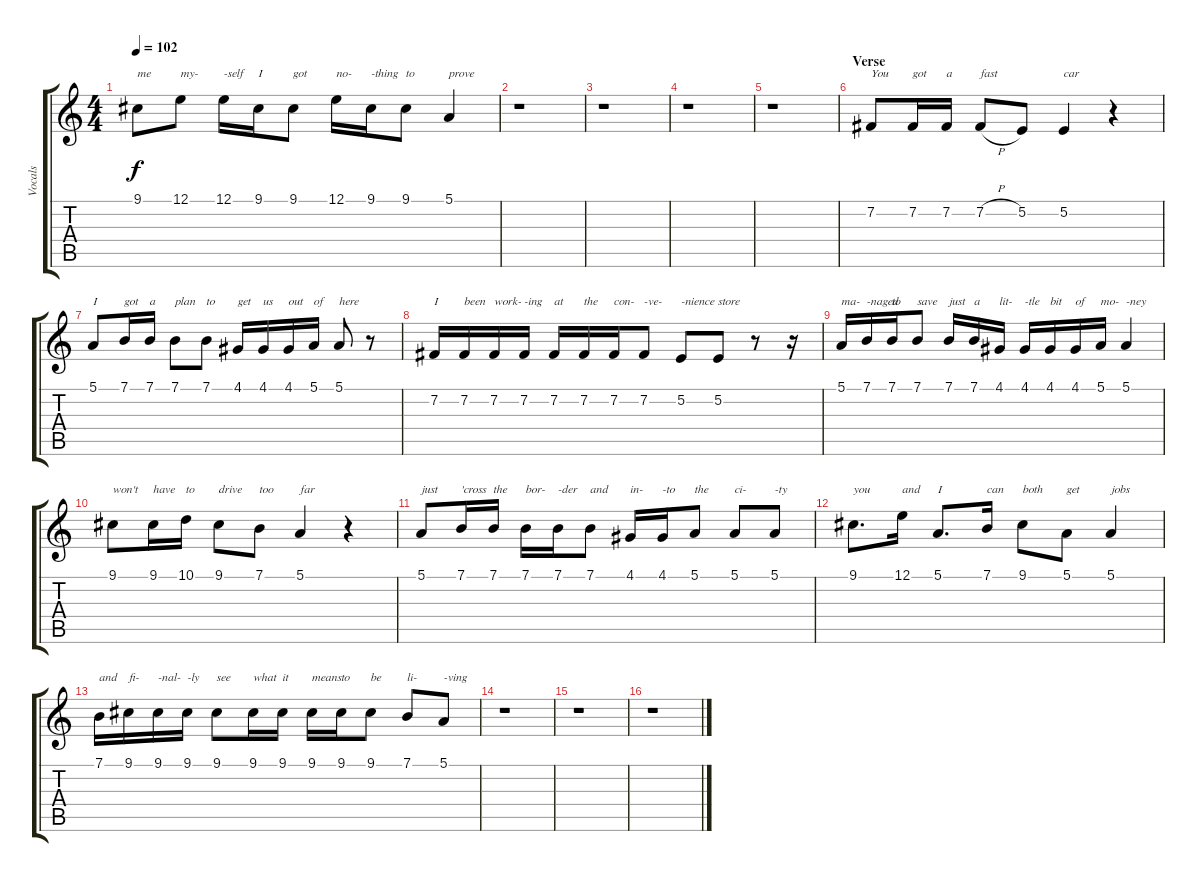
\track ("Vocals" "Vocals") {instrument steeldrums}
\staff {score tabs}
\tuning (E4 B3 G3 D3 A2 E2) {hide}
\ts (4 4)
\tempo 102
\clef g2
\ks c
9.1.8{txt "me" dy f} 12.1.8{txt "my-"} 12.1.16{txt "-self"} 9.1.16{txt "I"} 9.1.8{txt "got"} 12.1.16{txt "no-"} 9.1.16{txt "-thing"} 9.1.8{txt "to"} 5.1.4{txt "prove"} |
r.1 |
r.1 |
r.1 |
r.1 |
\section ("" "Verse")
7.2.8{txt "You"} 7.2.16{txt "got"} 7.2.16{txt "a"} 7.2{h}.8{txt "fast"} 5.2.8 5.2.4{txt "car"} r.4 |
5.1.8{txt "I"} 7.1.16{txt "got"} 7.1.16{txt "a"} 7.1.8{txt "plan"} 7.1.8{txt "to"} 4.1.16{txt "get"} 4.1.16{txt "us"} 4.1.16{txt "out"} 5.1.16{txt "of"} 5.1.8{txt "here"} r.8 |
7.2.16{txt "I"} 7.2.16{txt "been"} 7.2.16{txt "work-"} 7.2.16{txt "-ing"} 7.2.16{txt "at"} 7.2.16{txt "the"} 7.2.16{txt "con-"} 7.2.8{txt "-ve-"} 5.2.8{txt "-nience"} 5.2.8{txt "store"} r.8 r.16 |
5.1.16{txt "ma-"} 7.1.16{txt "-naged"} 7.1.16{txt "to"} 7.1.8{txt "save"} 7.1.16{txt "just"} 7.1.16{txt "a"} 4.1.16{txt "lit-"} 4.1.16{txt "-tle"} 4.1.16{txt "bit"} 4.1.16{txt "of"} 5.1.16{txt "mo-"} 5.1.4{txt "-ney"} |
9.1.8{txt "won't"} 9.1.16{txt "have"} 10.1.16{txt "to"} 9.1.8{txt "drive"} 7.1.8{txt "too"} 5.1.4{txt "far"} r.4 |
5.1.8{txt "just"} 7.1.16{txt "'cross"} 7.1.16{txt "the"} 7.1.16{txt "bor-"} 7.1.16{txt "-der"} 7.1.8{txt "and"} 4.1.16{txt "in-"} 4.1.16{txt "-to"} 5.1.8{txt "the"} 5.1.8{txt "ci-"} 5.1.8{txt "-ty"} |
9.1.8{d txt "you"} 12.1.16{txt "and"} 5.1.8{d txt "I"} 7.1.16{txt "can"} 9.1.8{txt "both"} 5.1.8{txt "get"} 5.1.4{txt "jobs"} |
7.1.16{txt "and"} 9.1.16{txt "fi-"} 9.1.16{txt "-nal-"} 9.1.16{txt "-ly"} 9.1.8{txt "see"} 9.1.16{txt "what"} 9.1.16{txt "it"} 9.1.16{txt "means"} 9.1.16{txt "to"} 9.1.8{txt "be"} 7.1.8{txt "li-"} 5.1.8{txt "-ving"} |
r.1 |
r.1 |
r.1
